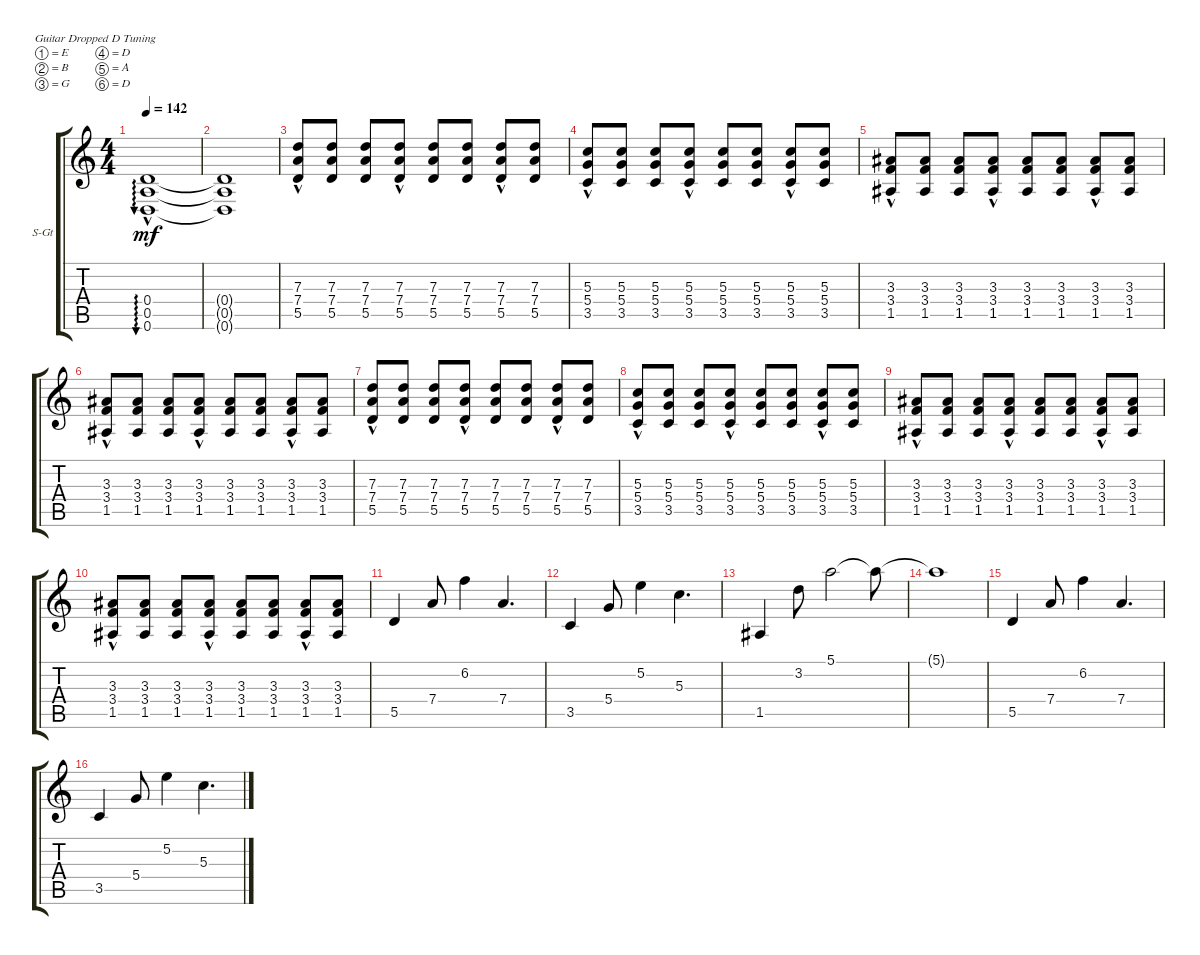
\defaultSystemsLayout 4
\bracketExtendMode groupsimilarinstruments
\firstSystemTrackNameOrientation horizontal
\otherSystemsTrackNameOrientation horizontal
\track ("Rythm" "S-Gt") {instrument acousticguitarsteel}
\staff {score tabs}
\tuning (E4 B3 G3 D3 A2 D2)
\ts (4 4)
\tempo 142
\clef g2
\ks c
(0.6{hac} 0.5{hac} 0.4{hac}).1{au 0 dy mf} |
(0.6{t} 0.5{t} 0.4{t}).1 |
(5.5{hac} 7.4{hac} 7.3{hac}).8 (5.5 7.4 7.3).8 (5.5 7.4 7.3).8 (5.5{hac} 7.4 7.3).8 (5.5 7.4 7.3).8 (5.5 7.4 7.3).8 (5.5{hac} 7.4{hac} 7.3{hac}).8 (5.5 7.4 7.3).8 |
(3.5{hac} 5.4{hac} 5.3{hac}).8 (3.5 5.4 5.3).8 (3.5 5.4 5.3).8 (3.5{hac} 5.4{hac} 5.3{hac}).8 (3.5 5.4 5.3).8 (3.5 5.4 5.3).8 (3.5{hac} 5.4{hac} 5.3{hac}).8 (3.5 5.4 5.3).8 |
(1.5{hac} 3.4{hac} 3.3{hac}).8 (1.5 3.4 3.3).8 (1.5 3.4 3.3).8 (1.5{hac} 3.4{hac} 3.3{hac}).8 (1.5 3.4 3.3).8 (1.5 3.4 3.3).8 (1.5{hac} 3.4{hac} 3.3{hac}).8 (1.5 3.4 3.3).8 |
(1.5{hac} 3.4{hac} 3.3{hac}).8 (1.5 3.4 3.3).8 (1.5 3.4 3.3).8 (1.5{hac} 3.4{hac} 3.3{hac}).8 (1.5 3.4 3.3).8 (1.5 3.4 3.3).8 (1.5{hac} 3.4{hac} 3.3{hac}).8 (1.5 3.4 3.3).8 |
(5.5{hac} 7.4{hac} 7.3{hac}).8 (5.5 7.4 7.3).8 (5.5 7.4 7.3).8 (5.5{hac} 7.4 7.3).8 (5.5 7.4 7.3).8 (5.5 7.4 7.3).8 (5.5{hac} 7.4{hac} 7.3{hac}).8 (5.5 7.4 7.3).8 |
(3.5{hac} 5.4{hac} 5.3{hac}).8 (3.5 5.4 5.3).8 (3.5 5.4 5.3).8 (3.5{hac} 5.4{hac} 5.3{hac}).8 (3.5 5.4 5.3).8 (3.5 5.4 5.3).8 (3.5{hac} 5.4{hac} 5.3{hac}).8 (3.5 5.4 5.3).8 |
(1.5{hac} 3.4{hac} 3.3{hac}).8 (1.5 3.4 3.3).8 (1.5 3.4 3.3).8 (1.5{hac} 3.4{hac} 3.3{hac}).8 (1.5 3.4 3.3).8 (1.5 3.4 3.3).8 (1.5{hac} 3.4{hac} 3.3{hac}).8 (1.5 3.4 3.3).8 |
(1.5{hac} 3.4{hac} 3.3{hac}).8 (1.5 3.4 3.3).8 (1.5 3.4 3.3).8 (1.5{hac} 3.4{hac} 3.3{hac}).8 (1.5 3.4 3.3).8 (1.5 3.4 3.3).8 (1.5{hac} 3.4{hac} 3.3{hac}).8 (1.5 3.4 3.3).8 |
5.5.4 7.4.8 6.2.4 7.4.4{d} |
3.5.4 5.4.8 5.2.4 5.3.4{d} |
1.5.4 3.2.8 5.1.2 5.1{t}.8 |
5.1{t}.1 |
5.5.4 7.4.8 6.2.4 7.4.4{d} |
3.5.4 5.4.8 5.2.4 5.3.4{d}
